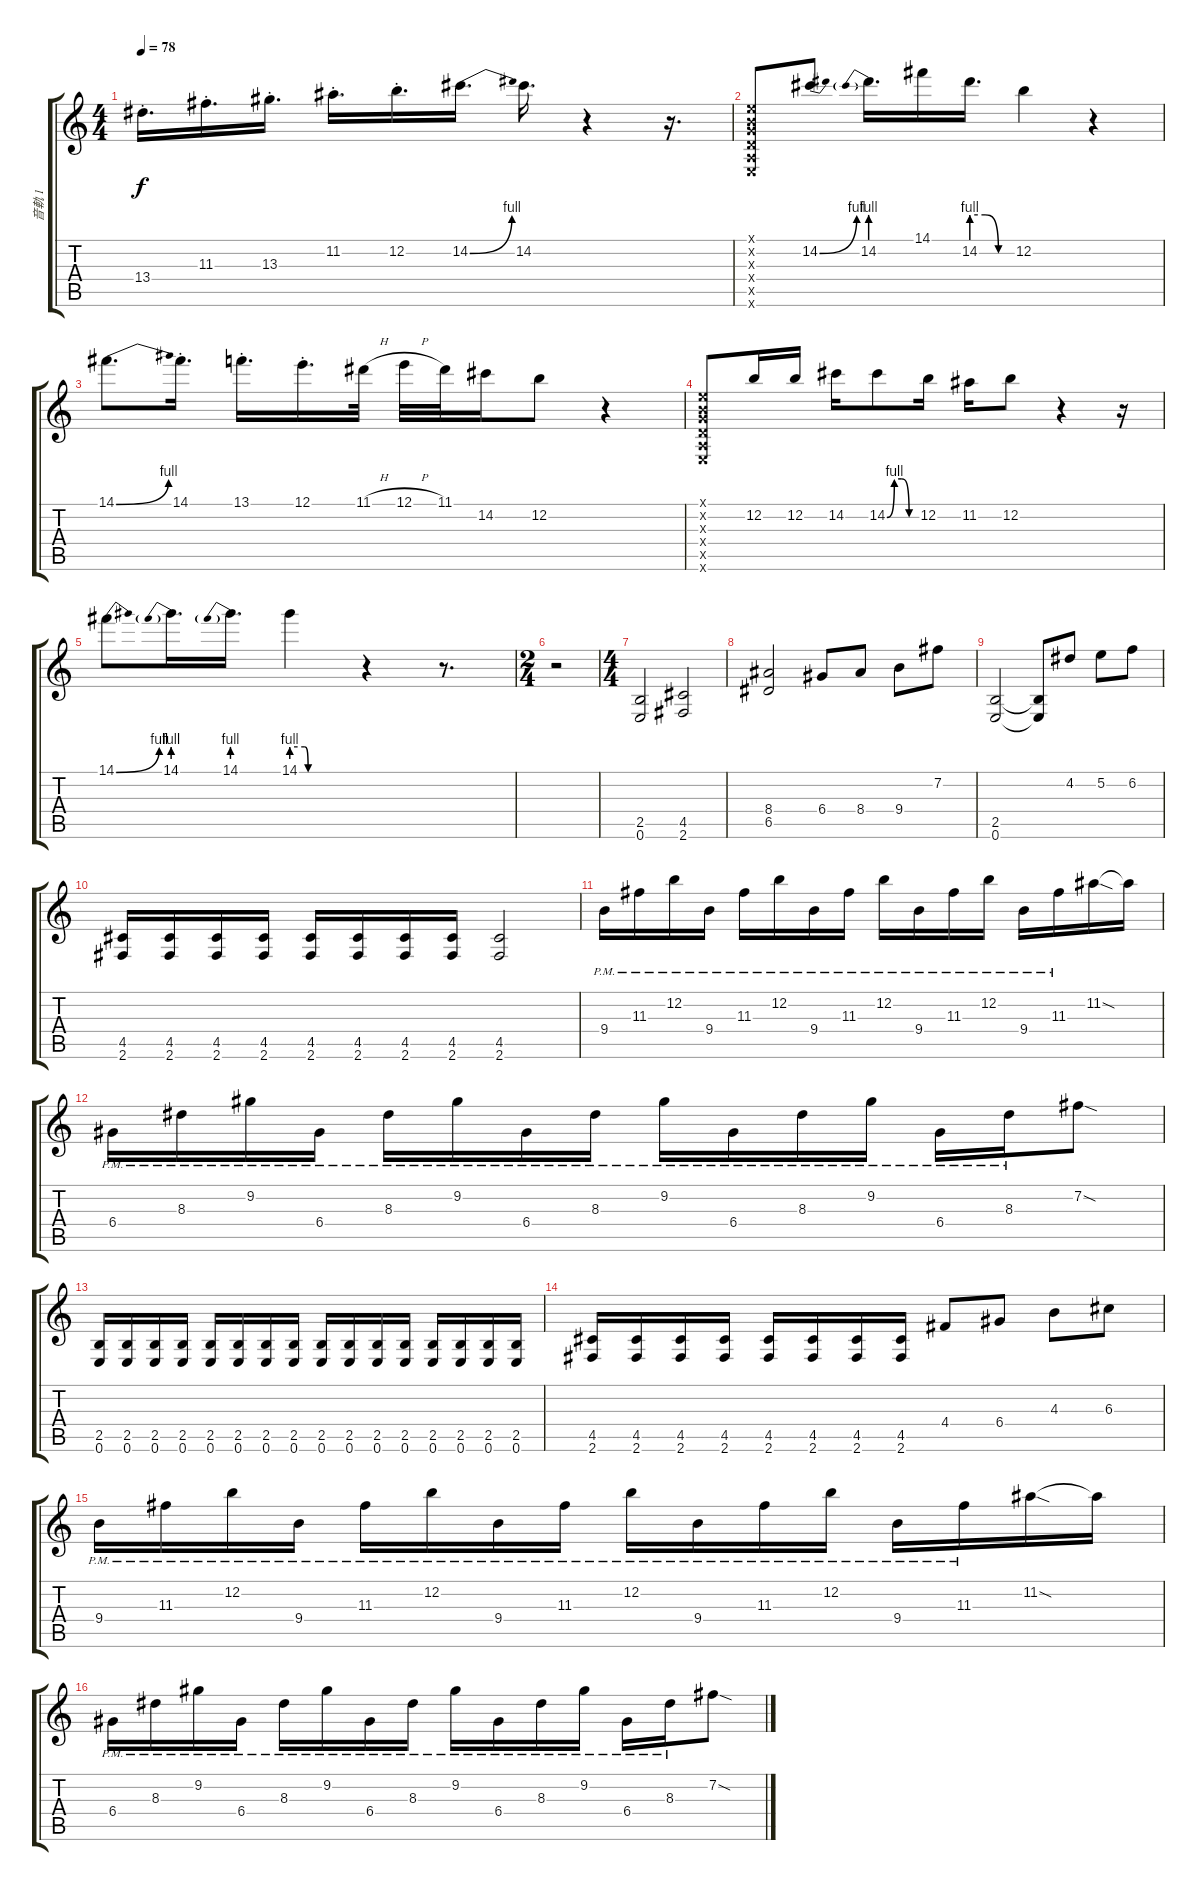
\track ("音軌 1" "音軌 1") {instrument overdrivenguitar}
\staff {score tabs}
\tuning (E4 B3 G3 D3 A2 E2) {hide}
\ts (4 4)
\tempo 78
\clef g2
\ks c
13.4{st}.16{d dy f} 11.3{st}.16{d} 13.3{st}.16{d} 11.2{st}.16{d} 12.2{st}.16{d} 14.2{be (bend 0 0 60 4)}.16{d} 14.2.16{d} r.4 r.16{d} |
(0.1{x} 0.2{x} 0.3{x} 0.4{x} 0.5{x} 0.6{x}).8 14.2{be (bend 0 0 60 4)}.8 14.2{be (prebend 0 4 60 4)}.16{d} 14.1.16 14.2{be (custom 0 4 20 4 40 0 60 0)}.16{d} 12.2.4 r.4 |
14.1{be (bend 0 0 60 4)}.8{d} 14.1{st}.16{d} 13.1{st}.16{d} 12.1{st}.16{d} 11.1{h}.32 12.1{h}.32 11.1.32 14.2.16 12.2.8 r.4 |
(0.1{x} 0.2{x} 0.3{x} 0.4{x} 0.5{x} 0.6{x}).8 12.2.16 12.2.16 14.2.16 14.2{be (custom 0 0 15 4 30 4 45 0 60 0)}.8 12.2.16 11.2.16 12.2.8 r.4 r.16 |
14.1{be (bend 0 0 60 4)}.8 14.1{be (prebend 0 4 60 4)}.16{d} 14.1{be (prebend 0 4 60 4)}.16{d} 14.1{be (custom 0 4 12 4 15 0 20 0 40 0 60 0)}.4 r.4 r.8{d} |
\ts (2 4)
r.2 |
\ts (4 4)
(2.5 0.6).2 (4.5 2.6).2 |
(8.4 6.5).2 6.4.8 8.4.8 9.4.8 7.2.8 |
(2.5 0.6).2 (2.5{t} 0.6{t}).8 4.2.8 5.2.8 6.2.8 |
(4.5 2.6).16 (4.5 2.6).16 (4.5 2.6).16 (4.5 2.6).16 (4.5 2.6).16 (4.5 2.6).16 (4.5 2.6).16 (4.5 2.6).16 (4.5 2.6).2 |
9.4{pm}.16 11.3{pm}.16 12.2{pm}.16 9.4{pm}.16 11.3{pm}.16 12.2{pm}.16 9.4{pm}.16 11.3{pm}.16 12.2{pm}.16 9.4{pm}.16 11.3{pm}.16 12.2{pm}.16 9.4{pm}.16 11.3{pm}.16 11.2{sod}.16 11.2{t}.16 |
6.4{pm}.16 8.3{pm}.16 9.2{pm}.16 6.4{pm}.16 8.3{pm}.16 9.2{pm}.16 6.4{pm}.16 8.3{pm}.16 9.2{pm}.16 6.4{pm}.16 8.3{pm}.16 9.2{pm}.16 6.4{pm}.16 8.3{pm}.16 7.2{sod}.8 |
(2.5 0.6).16 (2.5 0.6).16 (2.5 0.6).16 (2.5 0.6).16 (2.5 0.6).16 (2.5 0.6).16 (2.5 0.6).16 (2.5 0.6).16 (2.5 0.6).16 (2.5 0.6).16 (2.5 0.6).16 (2.5 0.6).16 (2.5 0.6).16 (2.5 0.6).16 (2.5 0.6).16 (2.5 0.6).16 |
(4.5 2.6).16 (4.5 2.6).16 (4.5 2.6).16 (4.5 2.6).16 (4.5 2.6).16 (4.5 2.6).16 (4.5 2.6).16 (4.5 2.6).16 4.4.8 6.4.8 4.3.8 6.3.8 |
9.4{pm}.16 11.3{pm}.16 12.2{pm}.16 9.4{pm}.16 11.3{pm}.16 12.2{pm}.16 9.4{pm}.16 11.3{pm}.16 12.2{pm}.16 9.4{pm}.16 11.3{pm}.16 12.2{pm}.16 9.4{pm}.16 11.3{pm}.16 11.2{sod}.16 11.2{t}.16 |
6.4{pm}.16 8.3{pm}.16 9.2{pm}.16 6.4{pm}.16 8.3{pm}.16 9.2{pm}.16 6.4{pm}.16 8.3{pm}.16 9.2{pm}.16 6.4{pm}.16 8.3{pm}.16 9.2{pm}.16 6.4{pm}.16 8.3{pm}.16 7.2{sod}.8
